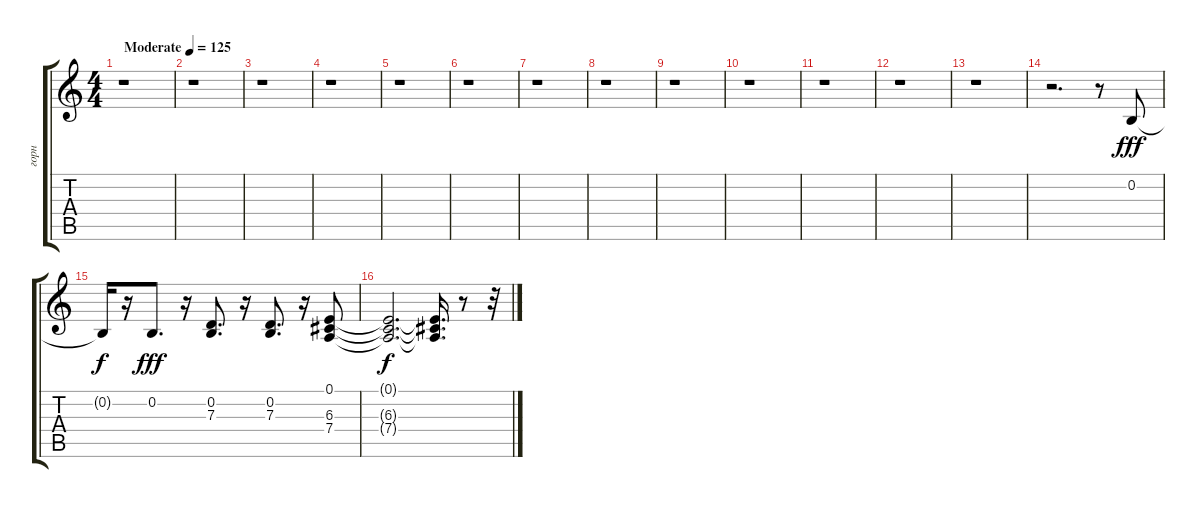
\track ("горн" "горн") {instrument blownbottle}
\staff {score tabs}
\tuning (E4 B3 G3 D3 A2 E2) {hide}
\ts (4 4)
\tempo (125 "Moderate")
\clef g2
\ks c
r.1{dy fff instrument blownbottle} |
r.1 |
r.1 |
r.1 |
r.1 |
r.1 |
r.1 |
r.1 |
r.1 |
r.1 |
r.1 |
r.1 |
r.1 |
r.2{d} r.8 0.2.8 |
0.2{t}.16{dy f} r.16 0.2.8{d dy fff} r.16 (0.2 7.3).8{d} r.16 (0.2 7.3).8{d} r.16 (0.1 6.3 7.4).8 |
(0.1{t} 6.3{t} 7.4{t}).2{d dy f} (0.1{t} 6.3{t} 7.4{t}).16{d} r.8 r.32
